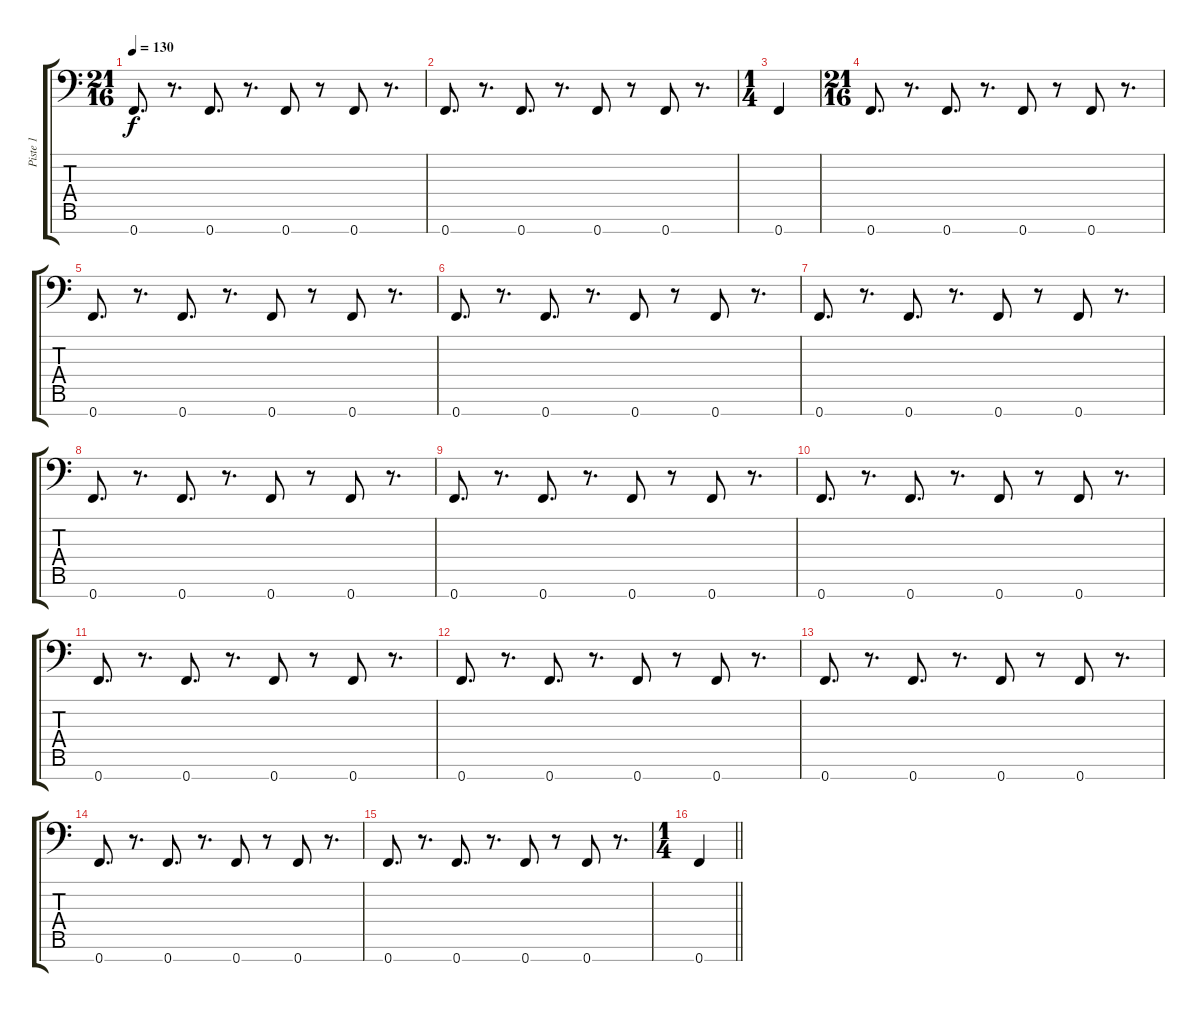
\track ("Piste 1" "Piste 1") {instrument distortionguitar}
\staff {score tabs}
\tuning (Bb3 Gb3 Db3 Ab2 Eb2 Bb1 F1) {hide}
\ts (21 16)
\tempo 130
\clef f4
\ks c
0.7.8{d dy f} r.8{d} 0.7.8{d} r.8{d} 0.7.8 r.8 0.7.8 r.8{d} |
0.7.8{d} r.8{d} 0.7.8{d} r.8{d} 0.7.8 r.8 0.7.8 r.8{d} |
\ts (1 4)
0.7.4 |
\ts (21 16)
0.7.8{d} r.8{d} 0.7.8{d} r.8{d} 0.7.8 r.8 0.7.8 r.8{d} |
0.7.8{d} r.8{d} 0.7.8{d} r.8{d} 0.7.8 r.8 0.7.8 r.8{d} |
0.7.8{d} r.8{d} 0.7.8{d} r.8{d} 0.7.8 r.8 0.7.8 r.8{d} |
0.7.8{d} r.8{d} 0.7.8{d} r.8{d} 0.7.8 r.8 0.7.8 r.8{d} |
0.7.8{d} r.8{d} 0.7.8{d} r.8{d} 0.7.8 r.8 0.7.8 r.8{d} |
0.7.8{d} r.8{d} 0.7.8{d} r.8{d} 0.7.8 r.8 0.7.8 r.8{d} |
0.7.8{d} r.8{d} 0.7.8{d} r.8{d} 0.7.8 r.8 0.7.8 r.8{d} |
0.7.8{d} r.8{d} 0.7.8{d} r.8{d} 0.7.8 r.8 0.7.8 r.8{d} |
0.7.8{d} r.8{d} 0.7.8{d} r.8{d} 0.7.8 r.8 0.7.8 r.8{d} |
0.7.8{d} r.8{d} 0.7.8{d} r.8{d} 0.7.8 r.8 0.7.8 r.8{d} |
0.7.8{d} r.8{d} 0.7.8{d} r.8{d} 0.7.8 r.8 0.7.8 r.8{d} |
0.7.8{d} r.8{d} 0.7.8{d} r.8{d} 0.7.8 r.8 0.7.8 r.8{d} |
\ts (1 4)
\barLineRight lightlight
0.7.4
